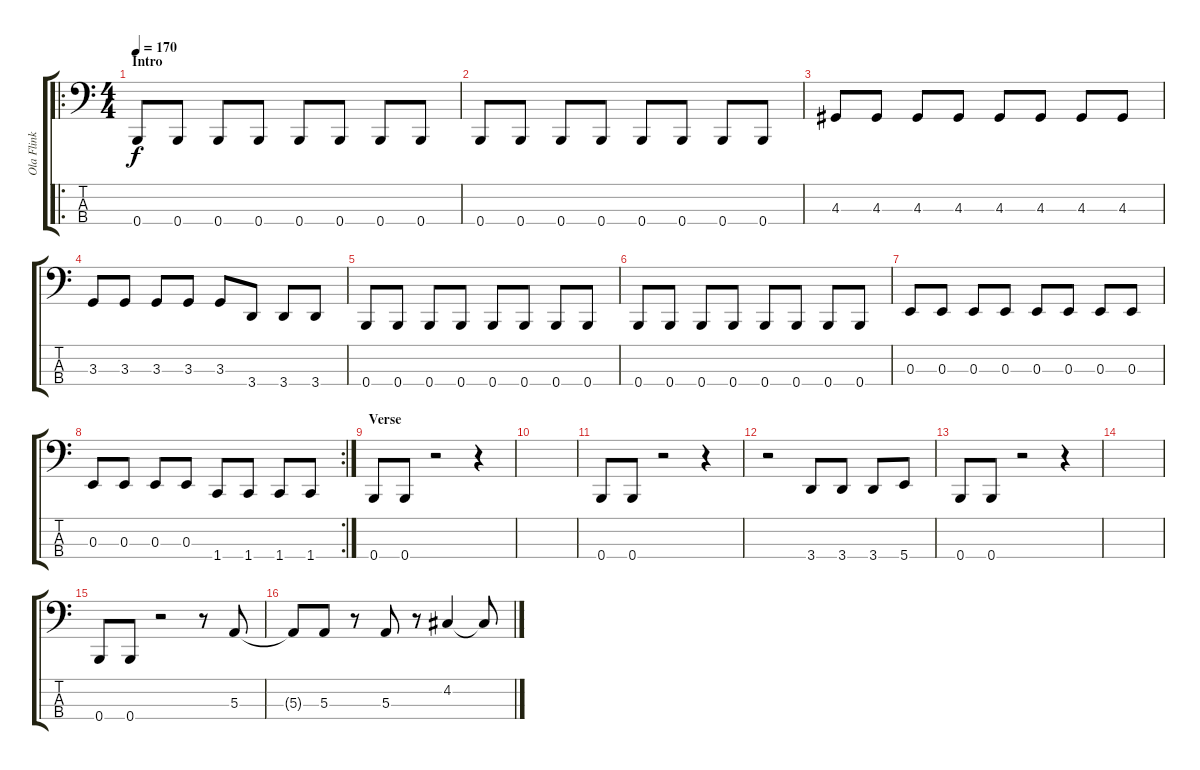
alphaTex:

\track ("Ola Flink" "Ola Flink") {instrument electricbassfinger}
\staff {score tabs}
\tuning (Eb2 A1 E1 B0) {hide}
\ro
\ts (4 4)
\section ("" "Intro")
\tempo 170
\clef f4
\ks c
0.4.8{dy f instrument electricbassfinger} 0.4.8 0.4.8 0.4.8 0.4.8 0.4.8 0.4.8 0.4.8 |
0.4.8 0.4.8 0.4.8 0.4.8 0.4.8 0.4.8 0.4.8 0.4.8 |
4.3.8 4.3.8 4.3.8 4.3.8 4.3.8 4.3.8 4.3.8 4.3.8 |
3.3.8 3.3.8 3.3.8 3.3.8 3.3.8 3.4.8 3.4.8 3.4.8 |
0.4.8 0.4.8 0.4.8 0.4.8 0.4.8 0.4.8 0.4.8 0.4.8 |
0.4.8 0.4.8 0.4.8 0.4.8 0.4.8 0.4.8 0.4.8 0.4.8 |
0.3.8 0.3.8 0.3.8 0.3.8 0.3.8 0.3.8 0.3.8 0.3.8 |
\rc 2
0.3.8 0.3.8 0.3.8 0.3.8 1.4.8 1.4.8 1.4.8 1.4.8 |
\section ("" "Verse")
0.4.8 0.4.8 r.2 r.4 |
|
0.4.8 0.4.8 r.2 r.4 |
r.2 3.4.8 3.4.8 3.4.8 5.4.8 |
0.4.8 0.4.8 r.2 r.4 |
|
0.4.8 0.4.8 r.2 r.8 5.3.8 |
5.3{t}.8 5.3.8 r.8 5.3.8 r.8 4.2.4 4.2{t}.8
